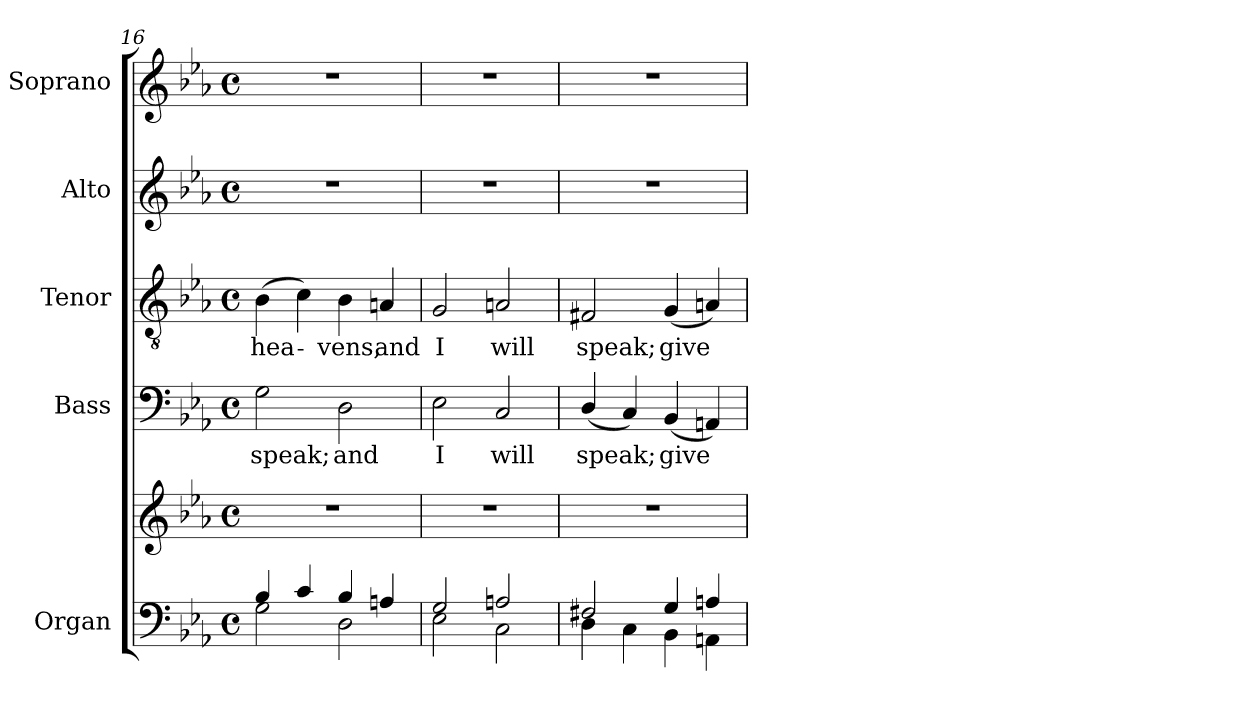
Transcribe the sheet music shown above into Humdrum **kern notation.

**kern	**kern	**kern	**text	**kern	**text	**kern	**kern
*part5	*part5	*part4	*part4	*part3	*part3	*part2	*part1
*staff6	*staff5	*staff4	*staff4	*staff3	*staff3	*staff2	*staff1
*I"Organ	*	*I"Bass	*	*I"Tenor	*	*I"Alto	*I"Soprano
*I'Org.	*	*I'B.	*	*I'T.	*	*I'A.	*I'S.
*clefF4	*clefG2	*clefF4	*	*clefGv2	*	*clefG2	*clefG2
*	*	*	*	*ITrd7c12	*	*	*
*k[b-e-a-]	*k[b-e-a-]	*k[b-e-a-]	*	*k[b-e-a-]	*	*k[b-e-a-]	*k[b-e-a-]
*E-:	*E-:	*E-:	*	*E-:	*	*E-:	*E-:
*M4/4	*M4/4	*M4/4	*	*M4/4	*	*M4/4	*M4/4
*met(c)	*met(c)	*met(c)	*	*met(c)	*	*met(c)	*met(c)
=16	=16	=16	=16	=16	=16	=16	=16
*^	*	*	*	*	*	*	*
!	!	!	!	!LO:LY:b:color=#000000	!	!	!	!
!	!	!	!	!	!	!LO:LY:b:color=#000000	!	!
4B-i/	2Gi\	1r	2Gi\	speak;	(4BB-i\	hea-	1r	1r
4ci/	.	.	.	.	4Ci\)	.	.	.
!	!	!	!	!LO:LY:b:color=#000000	!	!	!	!
!	!	!	!	!	!	!LO:LY:b:color=#000000	!	!
4B-i/	2Di\	.	2Di\	and	4BB-i\	-vens,	.	.
!	!	!	!	!	!	!LO:LY:b:color=#000000	!	!
4Ani/	.	.	.	.	4AAni/	and	.	.
=17	=17	=17	=17	=17	=17	=17	=17	=17
!	!	!	!	!LO:LY:b:color=#000000	!	!	!	!
!	!	!	!	!	!	!LO:LY:b:color=#000000	!	!
2Gi/	2E-i\	1r	2E-i\	I	2GGi/	I	1r	1r
!	!	!	!	!LO:LY:b:color=#000000	!	!	!	!
!	!	!	!	!	!	!LO:LY:b:color=#000000	!	!
2Ani/	2Ci\	.	2Ci/	will	2AAni/	will	.	.
=18	=18	=18	=18	=18	=18	=18	=18	=18
!	!	!	!	!LO:LY:b:color=#000000	!	!	!	!
!	!	!	!	!	!	!LO:LY:b:color=#000000	!	!
2F#Xi/	4Di\	1r	(4Di/	speak;	2FF#Xi/	speak;	1r	1r
.	4Ci\	.	4Ci/)	.	.	.	.	.
!	!	!	!	!LO:LY:b:color=#000000	!	!	!	!
!	!	!	!	!	!	!LO:LY:b:color=#000000	!	!
4Gi/	4BB-i\	.	(4BB-i/	give	(4GGi/	give	.	.
4Ani/	4AAni\	.	4AAni/)	.	4AAni/)	.	.	.
*v	*v	*	*	*	*	*	*	*
=	=	=	=	=	=	=	=
*-	*-	*-	*-	*-	*-	*-	*-
